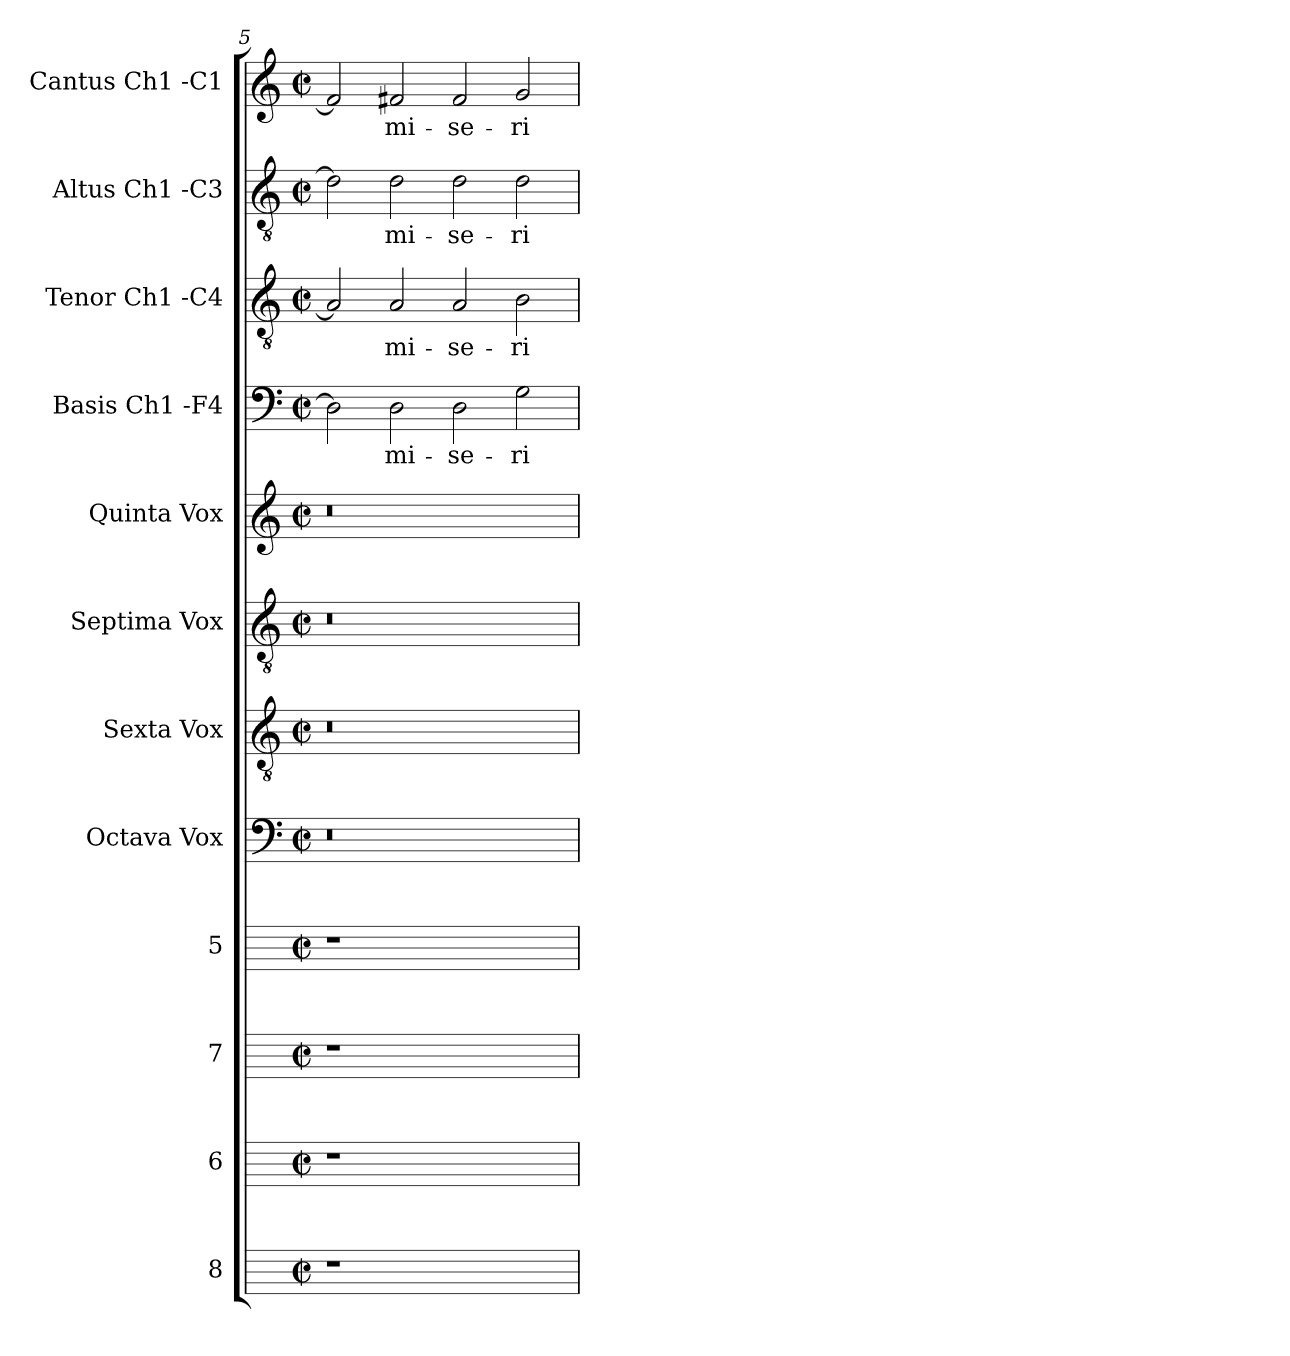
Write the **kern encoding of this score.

**kern	**kern	**kern	**kern	**kern	**kern	**kern	**kern	**kern	**text	**kern	**text	**kern	**text	**kern	**text
*part12	*part11	*part10	*part9	*part8	*part7	*part6	*part5	*part4	*part4	*part3	*part3	*part2	*part2	*part1	*part1
*staff12	*staff11	*staff10	*staff9	*staff8	*staff7	*staff6	*staff5	*staff4	*staff4	*staff3	*staff3	*staff2	*staff2	*staff1	*staff1
*I"8	*I"6	*I"7	*I"5	*I"Octava  Vox	*I"Sexta  Vox	*I"Septima  Vox	*I"Quinta  Vox	*I"Basis  Ch1 -F4	*	*I"Tenor  Ch1 -C4	*	*I"Altus  Ch1 -C3	*	*I"Cantus  Ch1 -C1	*
*	*	*	*	*	*	*	*	*I'B	*	*I'T	*	*I'A	*	*I'C	*
*	*	*	*	*clefF4	*clefGv2	*clefGv2	*clefG2	*clefF4	*	*clefGv2	*	*clefGv2	*	*clefG2	*
*k[]	*k[]	*k[]	*k[]	*k[]	*k[]	*k[]	*k[]	*k[]	*	*k[]	*	*k[]	*	*k[]	*
*C:	*C:	*C:	*C:	*C:	*C:	*C:	*C:	*C:	*	*C:	*	*C:	*	*C:	*
*M2/2	*M2/2	*M2/2	*M2/2	*M2/2	*M2/2	*M2/2	*M2/2	*M2/2	*	*M2/2	*	*M2/2	*	*M2/2	*
*met(c|)	*met(c|)	*met(c|)	*met(c|)	*met(c|)	*met(c|)	*met(c|)	*met(c|)	*met(c|)	*	*met(c|)	*	*met(c|)	*	*met(c|)	*
=5	=5	=5	=5	=5	=5	=5	=5	=5	=5	=5	=5	=5	=5	=5	=5
!	!	!	!	!	!	!	!	!	!LO:LY:b:cj	!	!LO:LY:b:cj	!	!LO:LY:b:cj	!	!LO:LY:b:cj
1r	1r	1r	1r	0r	0r	0r	0r	2D\]	.	2A/]	.	2d\]	.	2f#/]	.
!	!	!	!	!	!	!	!	!	!LO:LY:b:cj	!	!LO:LY:b:cj	!	!LO:LY:b:cj	!	!LO:LY:b:cj
.	.	.	.	.	.	.	.	2D\	mi-	2A/	mi-	2d\	mi-	2f#X/	mi-
!	!	!	!	!	!	!	!	!	!LO:LY:b:cj	!	!LO:LY:b:cj	!	!LO:LY:b:cj	!	!LO:LY:b:cj
1ryy	1ryy	1ryy	1ryy	.	.	.	.	2D\	-se-	2A/	-se-	2d\	-se-	2f#/	-se-
!	!	!	!	!	!	!	!	!	!LO:LY:b:cj	!	!LO:LY:b:cj	!	!LO:LY:b:cj	!	!LO:LY:b:cj
.	.	.	.	.	.	.	.	2G\	-ri-	2B\	-ri-	2d\	-ri-	2g/	-ri-
=	=	=	=	=	=	=	=	=	=	=	=	=	=	=	=
*-	*-	*-	*-	*-	*-	*-	*-	*-	*-	*-	*-	*-	*-	*-	*-
